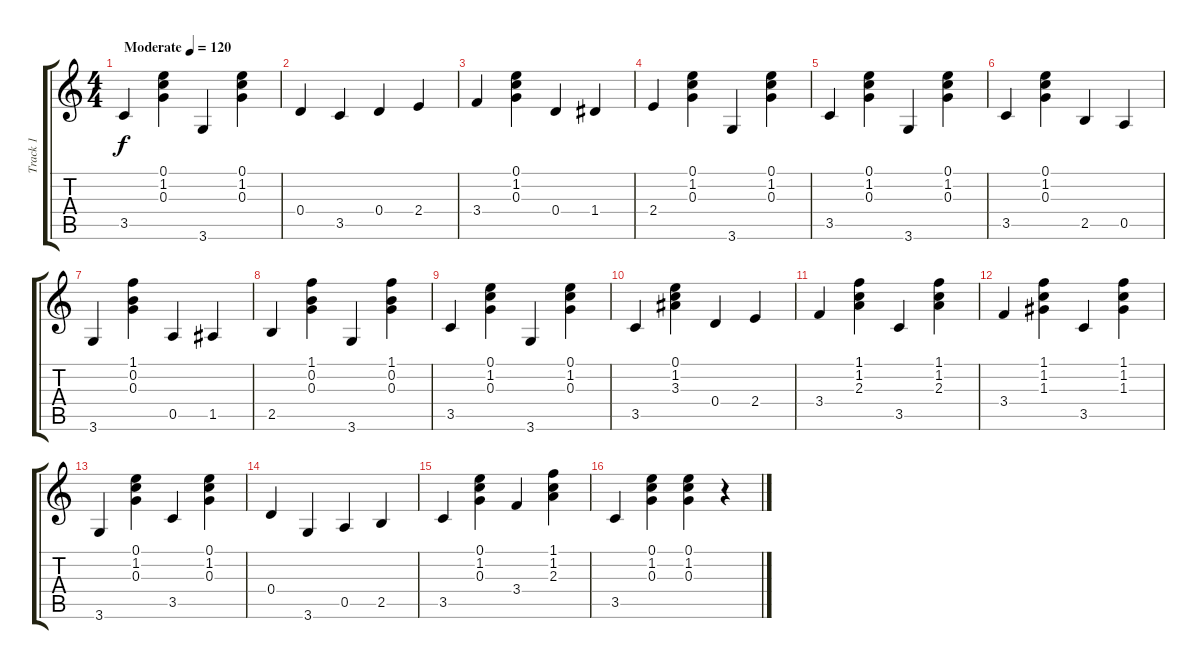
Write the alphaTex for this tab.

\track ("Track 1" "Track 1") {instrument acousticguitarsteel}
\staff {score tabs}
\tuning (E4 B3 G3 D3 A2 E2) {hide}
\ts (4 4)
\tempo (120 "Moderate")
\clef g2
\ks c
3.5.4{dy f instrument acousticguitarsteel} (0.1 1.2 0.3).4 3.6.4 (0.1 1.2 0.3).4 |
0.4.4 3.5.4 0.4.4 2.4.4 |
3.4.4 (0.1 1.2 0.3).4 0.4.4 1.4.4 |
2.4.4 (0.1 1.2 0.3).4 3.6.4 (0.1 1.2 0.3).4 |
3.5.4 (0.1 1.2 0.3).4 3.6.4 (0.1 1.2 0.3).4 |
3.5.4 (0.1 1.2 0.3).4 2.5.4 0.5.4 |
3.6.4 (1.1 0.2 0.3).4 0.5.4 1.5.4 |
2.5.4 (1.1 0.2 0.3).4 3.6.4 (1.1 0.2 0.3).4 |
3.5.4 (0.1 1.2 0.3).4 3.6.4 (0.1 1.2 0.3).4 |
3.5.4 (0.1 1.2 3.3).4 0.4.4 2.4.4 |
3.4.4 (1.1 1.2 2.3).4 3.5.4 (1.1 1.2 2.3).4 |
3.4.4 (1.1 1.2 1.3).4 3.5.4 (1.1 1.2 1.3).4 |
3.6.4 (0.1 1.2 0.3).4 3.5.4 (0.1 1.2 0.3).4 |
0.4.4 3.6.4 0.5.4 2.5.4 |
3.5.4 (0.1 1.2 0.3).4 3.4.4 (1.1 1.2 2.3).4 |
3.5.4 (0.1 1.2 0.3).4 (0.1 1.2 0.3).4 r.4
